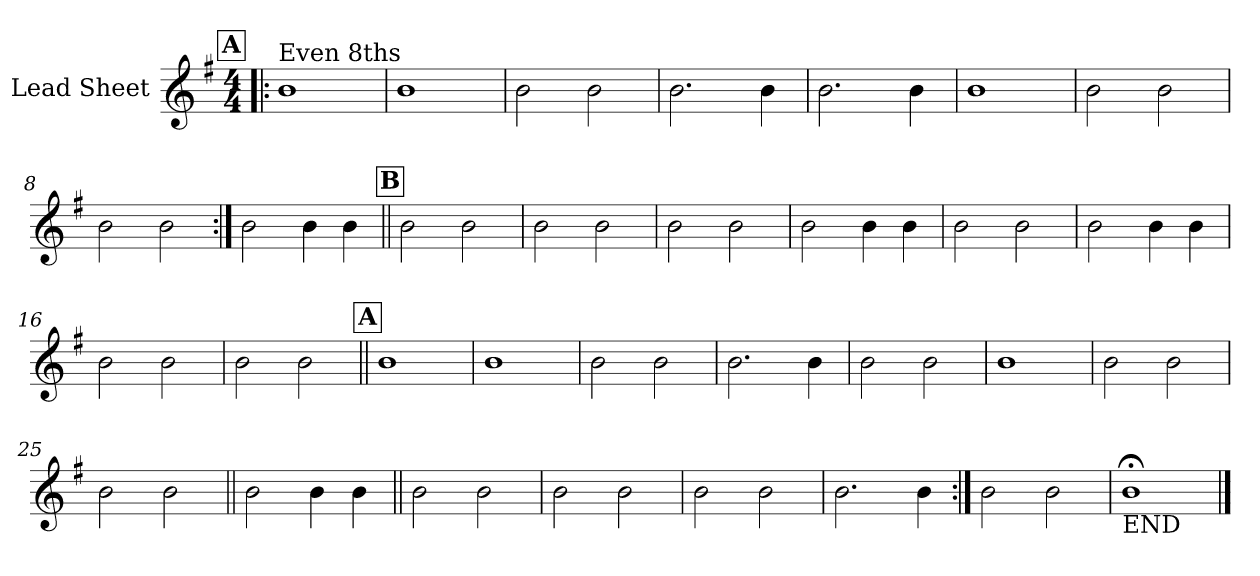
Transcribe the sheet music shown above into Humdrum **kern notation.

**kern
*part1
*staff1
*I"Lead Sheet
*clefG2
*k[f#]
*G:
*M4/4
!!LO:REH:place=s1:a:fs=14:t=A
=1!|:
!LO:TX:a:t=Even 8ths
1b
=2
1b
=3
2b\
2b\
=4
2.b\
4b\
!!LO:LB:g=z
=5
2.b\
4b\
=6
1b
=7
2b\
2b\
=8
2b\
2b\
!!LO:LB:g=z
=9:|!
2b\
4b\
4b\
!!LO:LB:g=z
!!LO:REH:place=s1:a:fs=14:t=B
=10||
2b\
2b\
=11
2b\
2b\
=12
2b\
2b\
=13
2b\
4b\
4b\
!!LO:LB:g=z
=14
2b\
2b\
=15
2b\
4b\
4b\
=16
2b\
2b\
=17
2b\
2b\
!!LO:LB:g=z
!!LO:REH:place=s1:a:fs=14:t=A
=18||
1b
=19
1b
=20
2b\
2b\
=21
2.b\
4b\
!!LO:LB:g=z
=22
2b\
2b\
=23
1b
=24
2b\
2b\
=25
2b\
2b\
=26||
2b\
4b\
4b\
!!LO:LB:g=z
=27||
2b\
2b\
=28
2b\
2b\
=29
2b\
2b\
=30
2.b\
4b\
!!LO:LB:g=z
=31:|!
2b\
2b\
=32
!LO:TX:b:t=END
1b;<
==
*-
